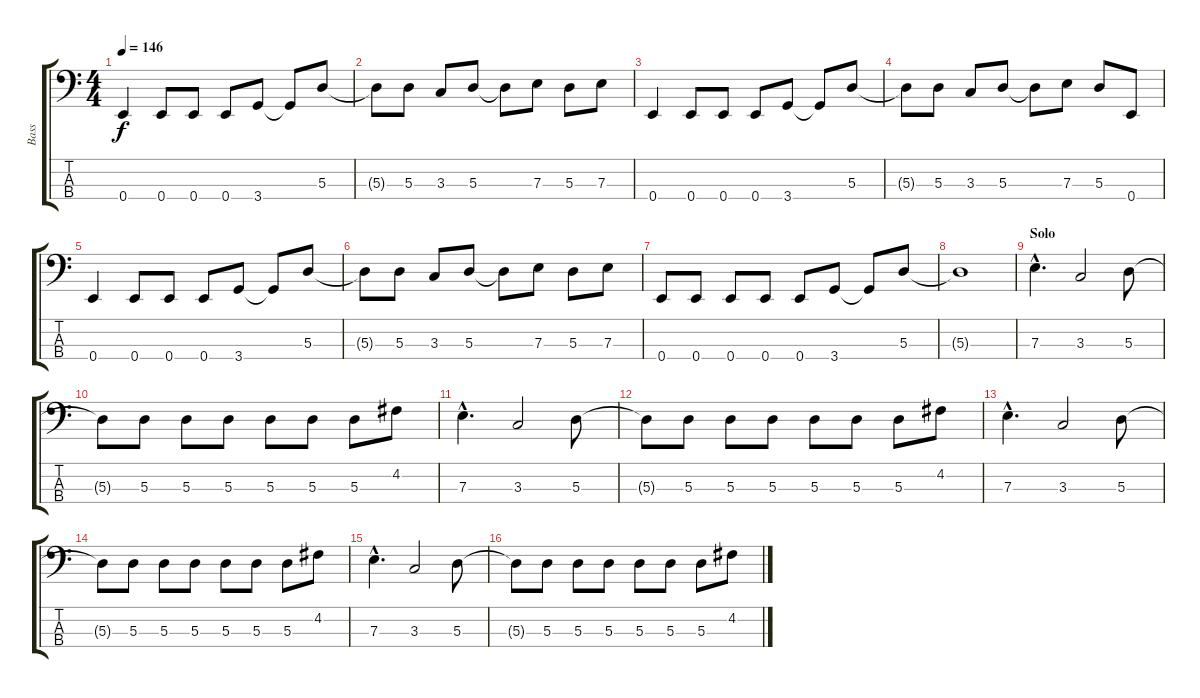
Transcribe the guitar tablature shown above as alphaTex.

\track ("Bass" "Bass") {instrument electricbassfinger}
\staff {score tabs}
\tuning (G2 D2 A1 E1) {hide}
\ts (4 4)
\tempo 146
\clef f4
\ks c
0.4.4{dy f} 0.4.8 0.4.8 0.4.8 3.4.8 3.4{t}.8 5.3.8 |
5.3{t}.8 5.3.8 3.3.8 5.3.8 5.3{t}.8 7.3.8 5.3.8 7.3.8 |
0.4.4 0.4.8 0.4.8 0.4.8 3.4.8 3.4{t}.8 5.3.8 |
5.3{t}.8 5.3.8 3.3.8 5.3.8 5.3{t}.8 7.3.8 5.3.8 0.4.8 |
0.4.4 0.4.8 0.4.8 0.4.8 3.4.8 3.4{t}.8 5.3.8 |
5.3{t}.8 5.3.8 3.3.8 5.3.8 5.3{t}.8 7.3.8 5.3.8 7.3.8 |
0.4.8 0.4.8 0.4.8 0.4.8 0.4.8 3.4.8 3.4{t}.8 5.3.8 |
5.3{t}.1 |
\section ("" "Solo")
7.3{hac}.4{d} 3.3.2 5.3.8 |
5.3{t}.8 5.3.8 5.3.8 5.3.8 5.3.8 5.3.8 5.3.8 4.2.8 |
7.3{hac}.4{d} 3.3.2 5.3.8 |
5.3{t}.8 5.3.8 5.3.8 5.3.8 5.3.8 5.3.8 5.3.8 4.2.8 |
7.3{hac}.4{d} 3.3.2 5.3.8 |
5.3{t}.8 5.3.8 5.3.8 5.3.8 5.3.8 5.3.8 5.3.8 4.2.8 |
7.3{hac}.4{d} 3.3.2 5.3.8 |
5.3{t}.8 5.3.8 5.3.8 5.3.8 5.3.8 5.3.8 5.3.8 4.2.8
